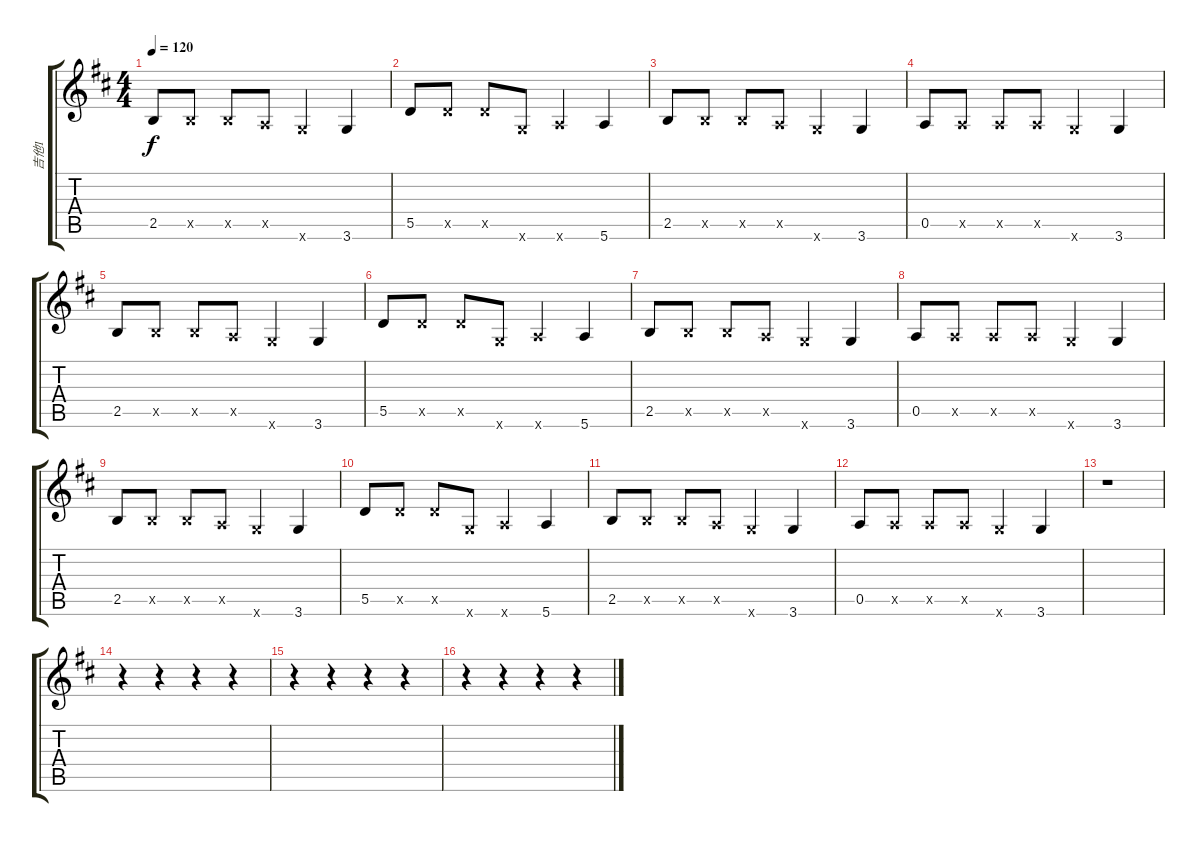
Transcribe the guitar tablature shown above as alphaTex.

\track ("吉他1" "吉他1") {instrument acousticguitarsteel}
\staff {score tabs}
\tuning (E4 B3 G3 D3 A2 E2) {hide}
\ts (4 4)
\tempo 120
\clef g2
\ks d
2.5.8{dy f} 2.5{x}.8 2.5{x}.8 0.5{x}.8 3.6{x}.4 3.6.4 |
5.5.8 5.5{x}.8 5.5{x}.8 3.6{x}.8 5.6{x}.4 5.6.4 |
2.5.8 2.5{x}.8 2.5{x}.8 0.5{x}.8 3.6{x}.4 3.6.4 |
0.5.8 0.5{x}.8 0.5{x}.8 0.5{x}.8 3.6{x}.4 3.6.4 |
2.5.8 2.5{x}.8 2.5{x}.8 0.5{x}.8 3.6{x}.4 3.6.4 |
5.5.8 5.5{x}.8 5.5{x}.8 3.6{x}.8 5.6{x}.4 5.6.4 |
2.5.8 2.5{x}.8 2.5{x}.8 0.5{x}.8 3.6{x}.4 3.6.4 |
0.5.8 0.5{x}.8 0.5{x}.8 0.5{x}.8 3.6{x}.4 3.6.4 |
2.5.8 2.5{x}.8 2.5{x}.8 0.5{x}.8 3.6{x}.4 3.6.4 |
5.5.8 5.5{x}.8 5.5{x}.8 3.6{x}.8 5.6{x}.4 5.6.4 |
2.5.8 2.5{x}.8 2.5{x}.8 0.5{x}.8 3.6{x}.4 3.6.4 |
0.5.8 0.5{x}.8 0.5{x}.8 0.5{x}.8 3.6{x}.4 3.6.4 |
r.1 |
r.4 r.4 r.4 r.4 |
r.4 r.4 r.4 r.4 |
r.4 r.4 r.4 r.4
